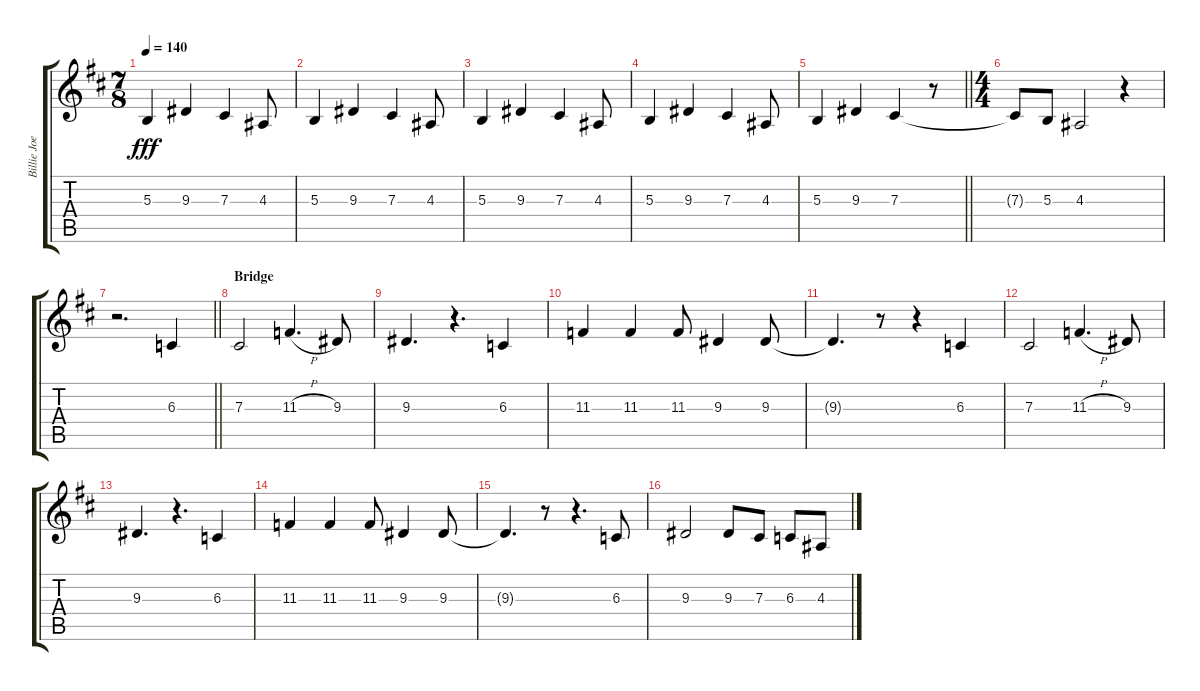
\track ("Billie Joe Armstrong (Vocals)" "Billie Joe") {instrument lead2sawtooth}
\staff {score tabs}
\tuning (Eb4 Bb3 Gb3 Db3 Ab2 Eb2) {hide}
\ts (7 8)
\tempo 140
\clef g2
\ks d
5.3.4{dy fff} 9.3.4 7.3.4 4.3.8 |
5.3.4 9.3.4 7.3.4 4.3.8 |
5.3.4 9.3.4 7.3.4 4.3.8 |
5.3.4 9.3.4 7.3.4 4.3.8 |
\barLineRight lightlight
5.3.4 9.3.4 7.3.4 r.8 |
\ts (4 4)
7.3{t}.8 5.3.8 4.3.2 r.4 |
\barLineRight lightlight
r.2{d} 6.3.4 |
\section ("" "Bridge")
7.3.2 11.3{h}.4{d} 9.3.8 |
9.3.4{d} r.4{d} 6.3.4 |
11.3.4 11.3.4 11.3.8 9.3.4 9.3.8 |
9.3{t}.4{d} r.8 r.4 6.3.4 |
7.3.2 11.3{h}.4{d} 9.3.8 |
9.3.4{d} r.4{d} 6.3.4 |
11.3.4 11.3.4 11.3.8 9.3.4 9.3.8 |
9.3{t}.4{d} r.8 r.4{d} 6.3.8 |
9.3.2 9.3.8 7.3.8 6.3.8 4.3.8
